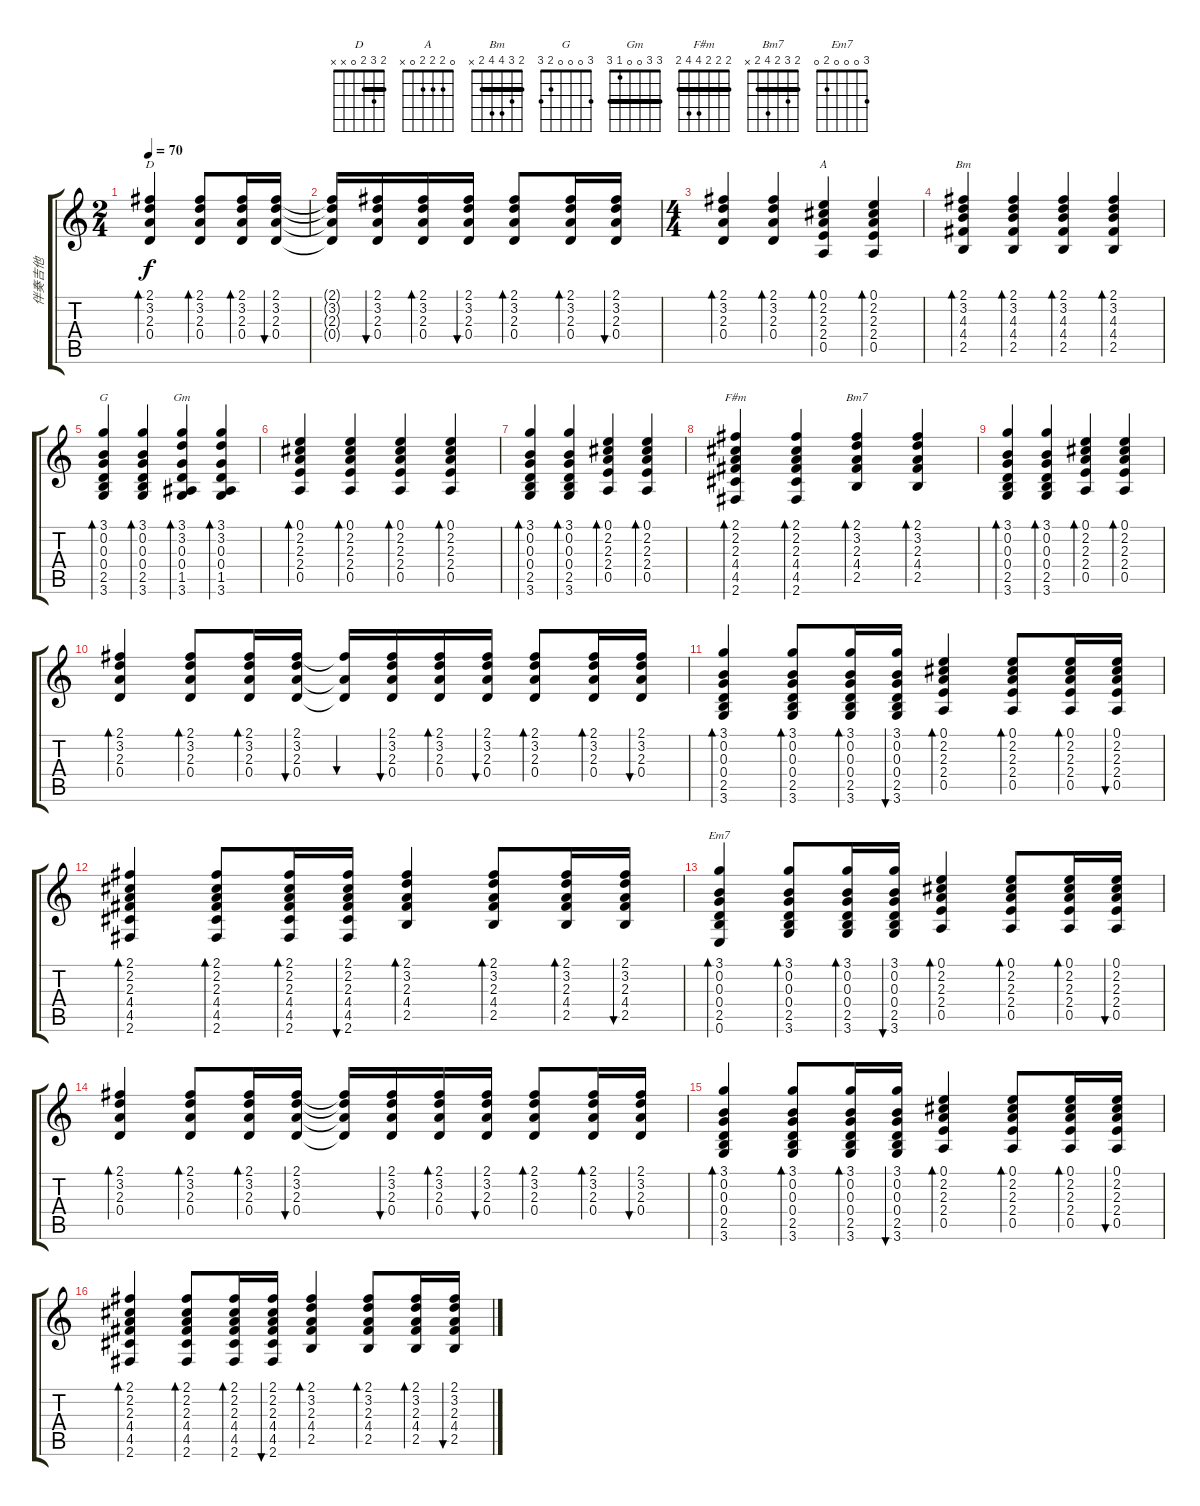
\track ("伴奏吉他" "伴奏吉他") {instrument acousticguitarsteel}
\staff {score tabs}
\tuning (E4 B3 G3 D3 A2 E2) {hide}
\chord ("D" 2 3 2 0 x x) {barre 2}
\chord ("A" 0 2 2 2 0 x)
\chord ("Bm" 2 3 4 4 2 x) {barre 2}
\chord ("G" 3 0 0 0 2 3)
\chord ("Gm" 3 3 0 0 1 3) {barre 3}
\chord ("F#m" 2 2 2 4 4 2) {barre 2}
\chord ("Bm7" 2 3 2 4 2 x) {barre 2}
\chord ("Em7" 3 0 0 0 2 0)
\ts (2 4)
\tempo 70
\clef g2
\ks c
(2.1 3.2 2.3 0.4).4{bd 30 ch "D" dy f} (2.1 3.2 2.3 0.4).8{bd 30} (2.1 3.2 2.3 0.4).16{bd 30} (2.1 3.2 2.3 0.4).16{bu 30} |
(2.1{t} 3.2{t} 2.3{t} 0.4{t}).16 (2.1 3.2 2.3 0.4).16{bu 30} (2.1 3.2 2.3 0.4).16{bd 30} (2.1 3.2 2.3 0.4).16{bu 30} (2.1 3.2 2.3 0.4).8{bd 30} (2.1 3.2 2.3 0.4).16{bd 30} (2.1 3.2 2.3 0.4).16{bu 30} |
\ts (4 4)
(2.1 3.2 2.3 0.4).4{bd 30} (2.1 3.2 2.3 0.4).4{bd 30} (0.1 2.2 2.3 2.4 0.5).4{bd 30 ch "A"} (0.1 2.2 2.3 2.4 0.5).4{bd 30} |
(2.1 3.2 4.3 4.4 2.5).4{bd 30 ch "Bm"} (2.1 3.2 4.3 4.4 2.5).4{bd 30} (2.1 3.2 4.3 4.4 2.5).4{bd 30} (2.1 3.2 4.3 4.4 2.5).4{bd 30} |
(3.1 0.2 0.3 0.4 2.5 3.6).4{bd 30 ch "G"} (3.1 0.2 0.3 0.4 2.5 3.6).4{bd 30} (3.1 3.2 0.3 0.4 1.5 3.6).4{bd 30 ch "Gm"} (3.1 3.2 0.3 0.4 1.5 3.6).4{bd 30} |
(0.1 2.2 2.3 2.4 0.5).4{bd 30} (0.1 2.2 2.3 2.4 0.5).4{bd 30} (0.1 2.2 2.3 2.4 0.5).4{bd 30} (0.1 2.2 2.3 2.4 0.5).4{bd 30} |
(3.1 0.2 0.3 0.4 2.5 3.6).4{bd 30} (3.1 0.2 0.3 0.4 2.5 3.6).4{bd 30} (0.1 2.2 2.3 2.4 0.5).4{bd 30} (0.1 2.2 2.3 2.4 0.5).4{bd 30} |
(2.1 2.2 2.3 4.4 4.5 2.6).4{bd 30 ch "F#m"} (2.1 2.2 2.3 4.4 4.5 2.6).4{bd 30} (2.1 3.2 2.3 4.4 2.5).4{bd 30 ch "Bm7"} (2.1 3.2 2.3 4.4 2.5).4{bd 30} |
(3.1 0.2 0.3 0.4 2.5 3.6).4{bd 30} (3.1 0.2 0.3 0.4 2.5 3.6).4{bd 30} (0.1 2.2 2.3 2.4 0.5).4{bd 30} (0.1 2.2 2.3 2.4 0.5).4{bd 30} |
(2.1 3.2 2.3 0.4).4{bd 30} (2.1 3.2 2.3 0.4).8{bd 30} (2.1 3.2 2.3 0.4).16{bd 30} (2.1 3.2 2.3 0.4).16{bu 30} (2.1{t} 2.3{t} 0.4{t}).16{bu 30} (2.1 3.2 2.3 0.4).16{bu 30} (2.1 3.2 2.3 0.4).16{bd 30} (2.1 3.2 2.3 0.4).16{bu 30} (2.1 3.2 2.3 0.4).8{bd 30} (2.1 3.2 2.3 0.4).16{bd 30} (2.1 3.2 2.3 0.4).16{bu 30} |
(3.1 0.2 0.3 0.4 2.5 3.6).4{bd 30} (3.1 0.2 0.3 0.4 2.5 3.6).8{bd 30} (3.1 0.2 0.3 0.4 2.5 3.6).16{bd 30} (3.1 0.2 0.3 0.4 2.5 3.6).16{bu 30} (0.1 2.2 2.3 2.4 0.5).4{bd 30} (0.1 2.2 2.3 2.4 0.5).8{bd 30} (0.1 2.2 2.3 2.4 0.5).16{bd 30} (0.1 2.2 2.3 2.4 0.5).16{bu 30} |
(2.1 2.2 2.3 4.4 4.5 2.6).4{bd 30} (2.1 2.2 2.3 4.4 4.5 2.6).8{bd 30} (2.1 2.2 2.3 4.4 4.5 2.6).16{bd 30} (2.1 2.2 2.3 4.4 4.5 2.6).16{bu 30} (2.1 3.2 2.3 4.4 2.5).4{bd 30} (2.1 3.2 2.3 4.4 2.5).8{bd 30} (2.1 3.2 2.3 4.4 2.5).16{bd 30} (2.1 3.2 2.3 4.4 2.5).16{bu 30} |
(3.1 0.2 0.3 0.4 2.5 0.6).4{bd 30 ch "Em7"} (3.1 0.2 0.3 0.4 2.5 3.6).8{bd 30} (3.1 0.2 0.3 0.4 2.5 3.6).16{bd 30} (3.1 0.2 0.3 0.4 2.5 3.6).16{bu 30} (0.1 2.2 2.3 2.4 0.5).4{bd 30} (0.1 2.2 2.3 2.4 0.5).8{bd 30} (0.1 2.2 2.3 2.4 0.5).16{bd 30} (0.1 2.2 2.3 2.4 0.5).16{bu 30} |
(2.1 3.2 2.3 0.4).4{bd 30} (2.1 3.2 2.3 0.4).8{bd 30} (2.1 3.2 2.3 0.4).16{bd 30} (2.1 3.2 2.3 0.4).16{bu 30} (2.1{t} 3.2{t} 2.3{t} 0.4{t}).16 (2.1 3.2 2.3 0.4).16{bu 30} (2.1 3.2 2.3 0.4).16{bd 30} (2.1 3.2 2.3 0.4).16{bu 30} (2.1 3.2 2.3 0.4).8{bd 30} (2.1 3.2 2.3 0.4).16{bd 30} (2.1 3.2 2.3 0.4).16{bu 30} |
(3.1 0.2 0.3 0.4 2.5 3.6).4{bd 30} (3.1 0.2 0.3 0.4 2.5 3.6).8{bd 30} (3.1 0.2 0.3 0.4 2.5 3.6).16{bd 30} (3.1 0.2 0.3 0.4 2.5 3.6).16{bu 30} (0.1 2.2 2.3 2.4 0.5).4{bd 30} (0.1 2.2 2.3 2.4 0.5).8{bd 30} (0.1 2.2 2.3 2.4 0.5).16{bd 30} (0.1 2.2 2.3 2.4 0.5).16{bu 30} |
(2.1 2.2 2.3 4.4 4.5 2.6).4{bd 30} (2.1 2.2 2.3 4.4 4.5 2.6).8{bd 30} (2.1 2.2 2.3 4.4 4.5 2.6).16{bd 30} (2.1 2.2 2.3 4.4 4.5 2.6).16{bu 30} (2.1 3.2 2.3 4.4 2.5).4{bd 30} (2.1 3.2 2.3 4.4 2.5).8{bd 30} (2.1 3.2 2.3 4.4 2.5).16{bd 30} (2.1 3.2 2.3 4.4 2.5).16{bu 30}
